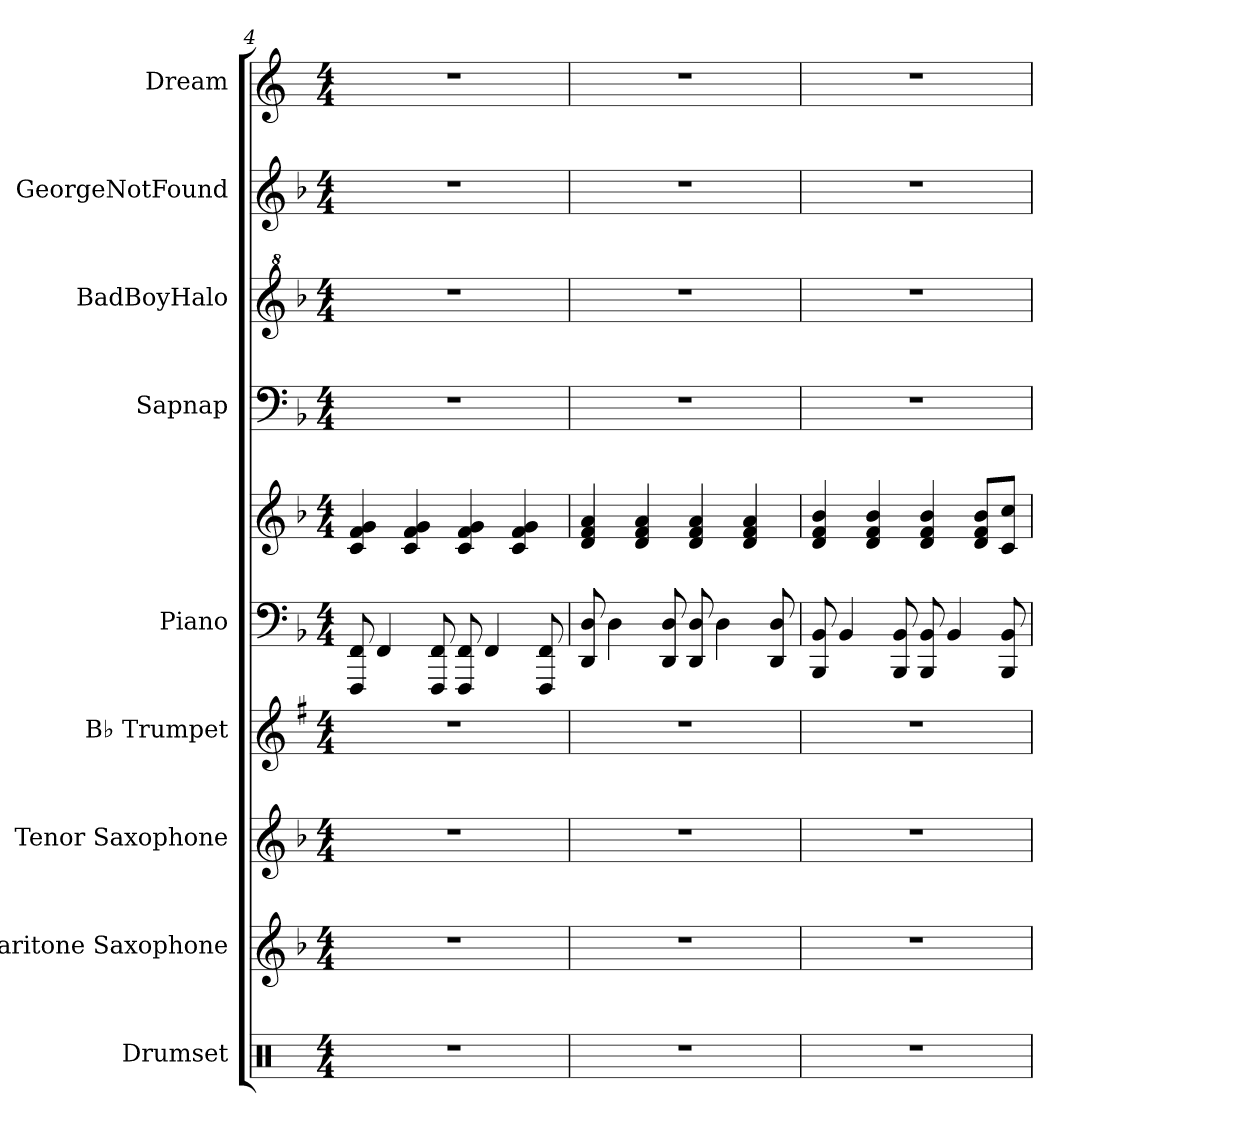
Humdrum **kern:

**kern	**kern	**kern	**kern	**kern	**kern	**kern	**kern	**kern	**kern
*part9	*part8	*part7	*part6	*part5	*part5	*part4	*part3	*part2	*part1
*staff10	*staff9	*staff8	*staff7	*staff6	*staff5	*staff4	*staff3	*staff2	*staff1
*I"Drumset	*I"Baritone Saxophone	*I"Tenor Saxophone	*I"B♭ Trumpet	*I"Piano	*	*I"Sapnap	*I"BadBoyHalo	*I"GeorgeNotFound	*I"Dream
*I'D. Set	*I'Bar. Sax.	*I'T. Sax.	*I'B♭ Tpt.	*I'Pno.	*	*I'Sp.N.	*I'B.B.H.	*I'G.N.F.	*I'Dr.
!!LO:PB:g=z
*clefX	*clefG2	*clefG2	*clefG2	*clefF4	*clefG2	*clefF4	*clefG^2	*clefG2	*clefG2
*	*ITrd12c21	*ITrd8c14	*ITrd1c2	*	*	*	*	*ITrd8c14	*ITrd1c2
*k[]	*k[b-]	*k[b-]	*k[b-]	*k[b-]	*k[b-]	*k[b-]	*k[b-]	*k[b-]	*k[b-e-]
*M4/4	*M4/4	*M4/4	*M4/4	*M4/4	*M4/4	*M4/4	*M4/4	*M4/4	*M4/4
=4	=4	=4	=4	=4	=4	=4	=4	=4	=4
1r	1r	1r	1r	8FFF/ 8FF/	4c/ 4f/ 4g/	1r	1r	1r	1r
.	.	.	.	4FF/	.	.	.	.	.
.	.	.	.	.	4c/ 4f/ 4g/	.	.	.	.
.	.	.	.	8FFF/ 8FF/	.	.	.	.	.
.	.	.	.	8FFF/ 8FF/	4c/ 4f/ 4g/	.	.	.	.
.	.	.	.	4FF/	.	.	.	.	.
.	.	.	.	.	4c/ 4f/ 4g/	.	.	.	.
.	.	.	.	8FFF/ 8FF/	.	.	.	.	.
=5	=5	=5	=5	=5	=5	=5	=5	=5	=5
1r	1r	1r	1r	8DD/ 8D/	4d/ 4f/ 4a/	1r	1r	1r	1r
.	.	.	.	4D\	.	.	.	.	.
.	.	.	.	.	4d/ 4f/ 4a/	.	.	.	.
.	.	.	.	8DD/ 8D/	.	.	.	.	.
.	.	.	.	8DD/ 8D/	4d/ 4f/ 4a/	.	.	.	.
.	.	.	.	4D\	.	.	.	.	.
.	.	.	.	.	4d/ 4f/ 4a/	.	.	.	.
.	.	.	.	8DD/ 8D/	.	.	.	.	.
=6	=6	=6	=6	=6	=6	=6	=6	=6	=6
1r	1r	1r	1r	8BBB-/ 8BB-/	4d/ 4f/ 4b-/	1r	1r	1r	1r
.	.	.	.	4BB-/	.	.	.	.	.
.	.	.	.	.	4d/ 4f/ 4b-/	.	.	.	.
.	.	.	.	8BBB-/ 8BB-/	.	.	.	.	.
.	.	.	.	8BBB-/ 8BB-/	4d/ 4f/ 4b-/	.	.	.	.
.	.	.	.	4BB-/	.	.	.	.	.
.	.	.	.	.	8d/ 8f/ 8b-/L	.	.	.	.
.	.	.	.	8BBB-/ 8BB-/	8c/ 8cc/J	.	.	.	.
=	=	=	=	=	=	=	=	=	=
*-	*-	*-	*-	*-	*-	*-	*-	*-	*-
